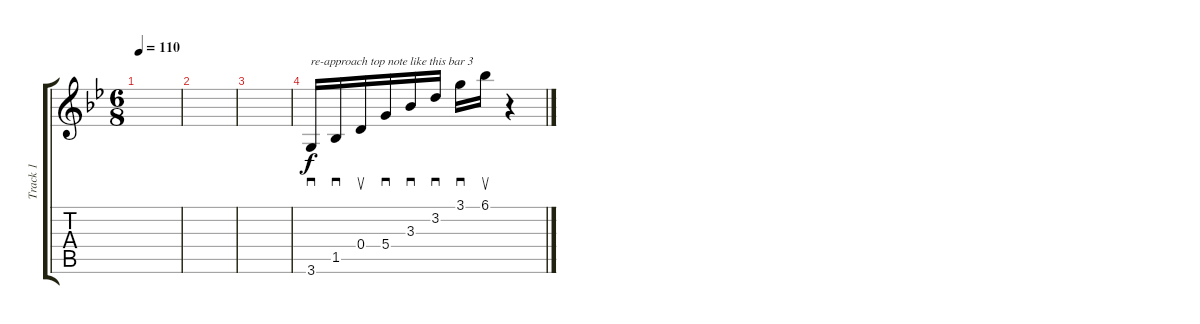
\track ("Track 1" "Track 1") {instrument acousticguitarsteel}
\staff {score tabs}
\tuning (E4 B3 G3 D3 A2 E2) {hide}
\ts (6 8)
\tempo 110
\clef g2
\ks gminor
|
|
|
3.6.16{sd txt "re-approach top note like this bar 3"} 1.5.16{sd} 0.4.16{su} 5.4.16{sd} 3.3.16{sd} 3.2.16{sd} 3.1.16{sd} 6.1.16{su} r.4
